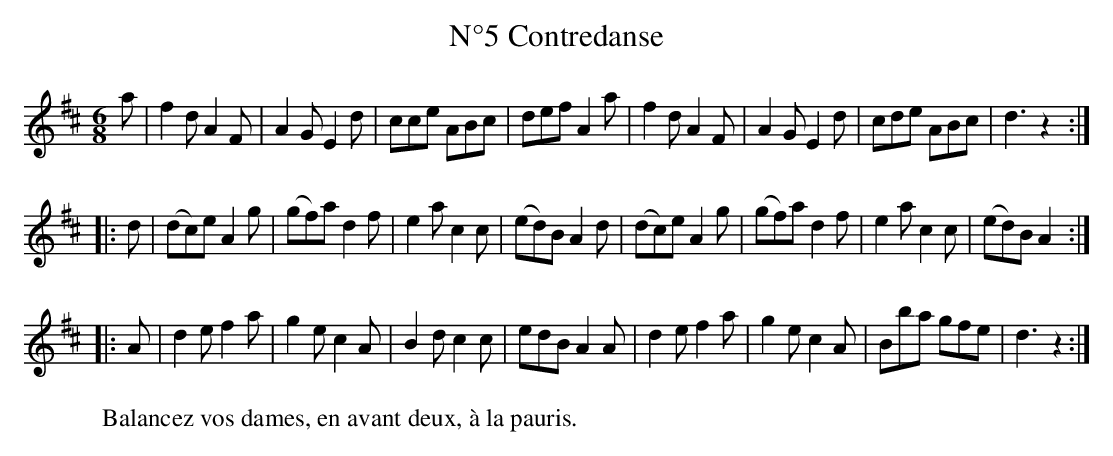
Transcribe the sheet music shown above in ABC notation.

X:1
T:N°5 Contredanse
M:6/8
K:Dmaj
L:1/8
a|f2d A2F|A2G E2d|cce ABc|def A2a|f2d A2F|A2G E2d|cde ABc|d3 z2:|
|:d|(dc)e A2g|(gf)a d2f|e2a c2c|(ed)B A2d|(dc)e A2g|(gf)a d2f|e2a c2c|(ed)B A2:|
|:A|d2e f2a|g2e c2A|B2d c2c|edB A2 A|d2e f2a|g2e c2A|Bba gfe|d3 z2:|]
W:Balancez vos dames, en avant deux, à la pauris.
